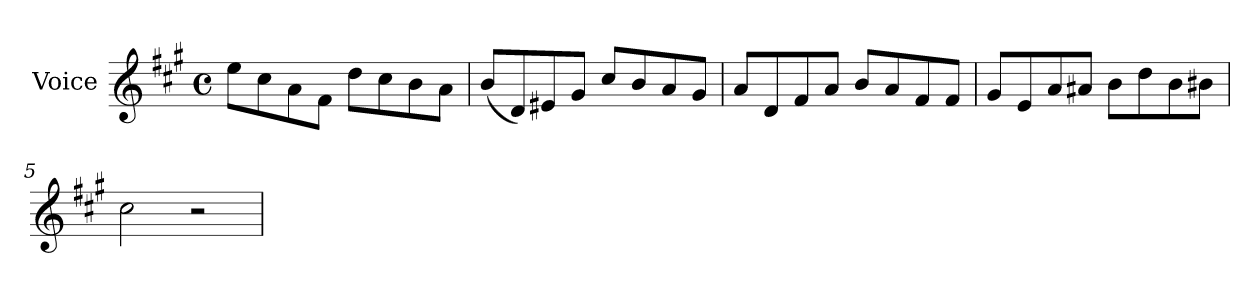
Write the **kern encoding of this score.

**kern
*part1
*staff1
*I"Voice
*I'Voice
*clefG2
*k[f#c#g#]
*M4/4
*met(c)
=1
8ee\L
8cc#\
8a\
8f#\J
8dd\L
8cc#\
8b\
8a\J
=2
(>8b/L
8d/)
8e#X/
8g#/J
8cc#/L
8b/
8a/
8g#/J
=3
8a/L
8d/
8f#/
8a/J
8b/L
8a/
8f#/
8f#/J
=4
8g#/L
8e/
8a/
8a#X/J
8b\L
8dd\
8b\
8b#X\J
=5
2cc#\
2rcc
=
*-
